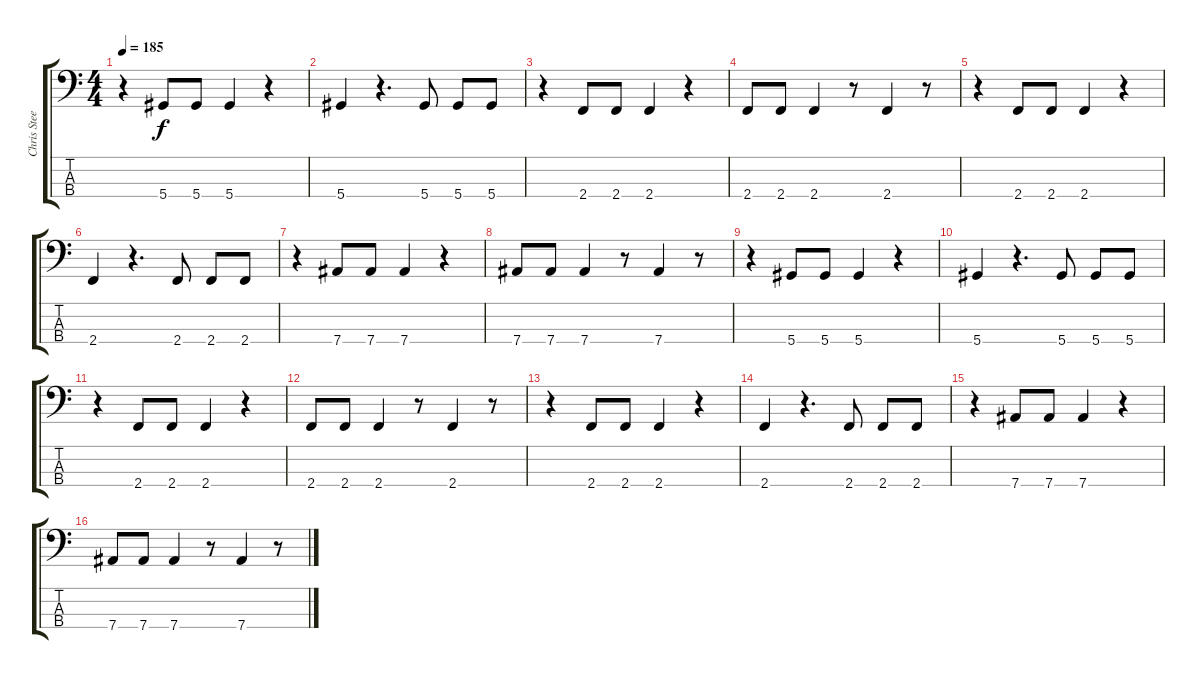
\track ("Chris Steele" "Chris Stee") {instrument electricbasspick}
\staff {score tabs}
\tuning (Gb2 Db2 Ab1 Eb1) {hide}
\ts (4 4)
\tempo 185
\clef f4
\ks c
r.4{dy f} 5.4.8 5.4.8 5.4.4 r.4 |
5.4.4 r.4{d} 5.4.8 5.4.8 5.4.8 |
r.4 2.4.8 2.4.8 2.4.4 r.4 |
2.4.8 2.4.8 2.4.4 r.8 2.4.4 r.8 |
r.4 2.4.8 2.4.8 2.4.4 r.4 |
2.4.4 r.4{d} 2.4.8 2.4.8 2.4.8 |
r.4 7.4.8 7.4.8 7.4.4 r.4 |
7.4.8 7.4.8 7.4.4 r.8 7.4.4 r.8 |
r.4 5.4.8 5.4.8 5.4.4 r.4 |
5.4.4 r.4{d} 5.4.8 5.4.8 5.4.8 |
r.4 2.4.8 2.4.8 2.4.4 r.4 |
2.4.8 2.4.8 2.4.4 r.8 2.4.4 r.8 |
r.4 2.4.8 2.4.8 2.4.4 r.4 |
2.4.4 r.4{d} 2.4.8 2.4.8 2.4.8 |
r.4 7.4.8 7.4.8 7.4.4 r.4 |
7.4.8 7.4.8 7.4.4 r.8 7.4.4 r.8
